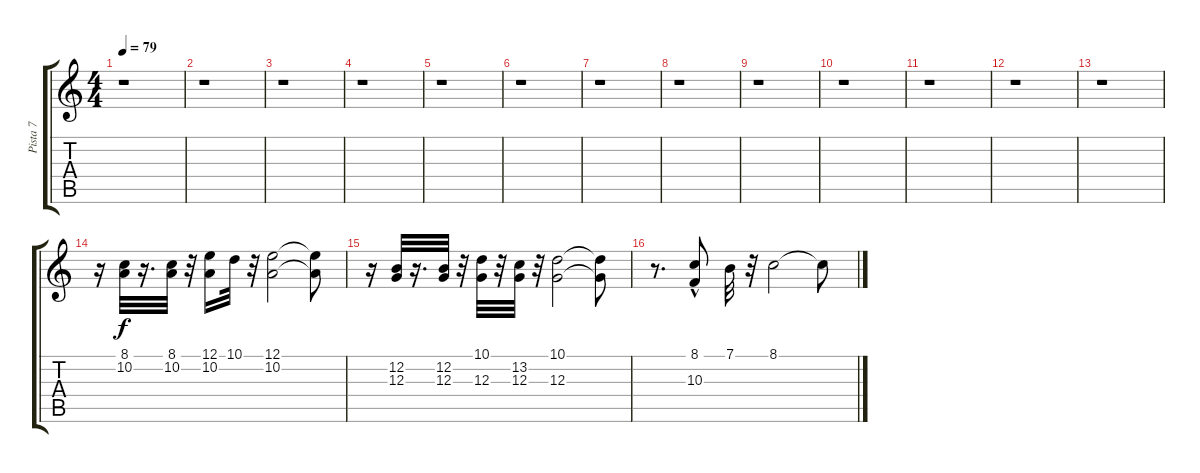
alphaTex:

\track ("Pista 7" "Pista 7") {instrument brasssection}
\staff {score tabs}
\tuning (E4 B3 G3 D3 A2 E2) {hide}
\ts (4 4)
\tempo 79
\clef g2
\ks c
r.1{dy f} |
r.1 |
r.1 |
r.1 |
r.1 |
r.1 |
r.1 |
r.1 |
r.1 |
r.1 |
r.1 |
r.1 |
r.1 |
r.16 (8.1 10.2).32 r.16{d} (8.1 10.2).32 r.32 (12.1 10.2).16 10.1.32 r.32 (12.1 10.2).2 (12.1{t} 10.2{t}).8 |
r.16 (12.2 12.3).32 r.16{d} (12.2 12.3).32 r.32 (10.1 12.3).32 r.32 (13.2 12.3).32 r.32 (10.1 12.3).2 (10.1{t} 12.3{t}).8 |
r.8{d} (8.1{hac} 10.3{hac}).8 7.1.32 r.32 8.1.2 8.1{t}.8
